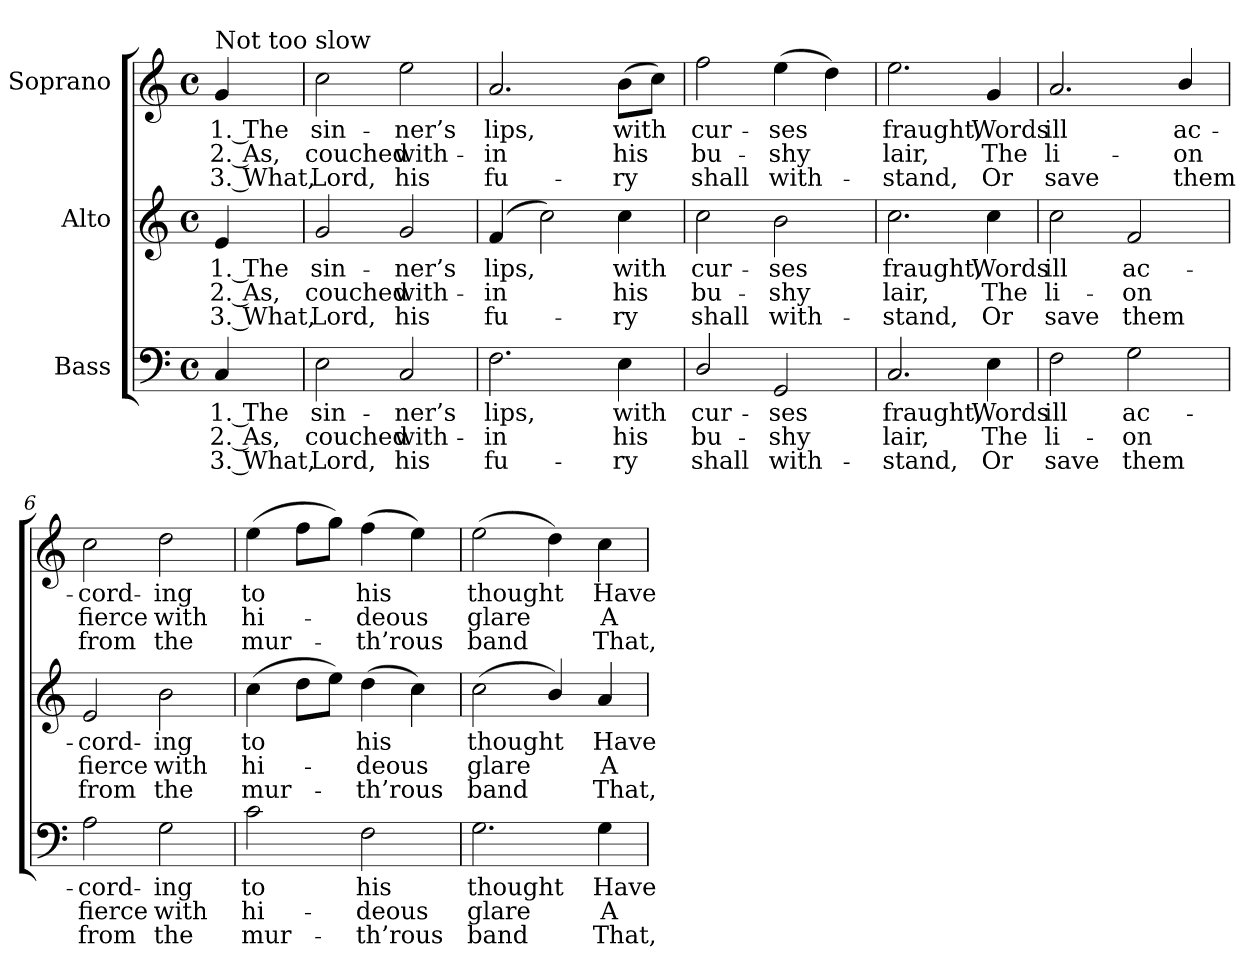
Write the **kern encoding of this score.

**kern	**text	**text	**text	**kern	**text	**text	**text	**kern	**text	**text	**text
*part3	*part3	*part3	*part3	*part2	*part2	*part2	*part2	*part1	*part1	*part1	*part1
*staff3	*staff3	*staff3	*staff3	*staff2	*staff2	*staff2	*staff2	*staff1	*staff1	*staff1	*staff1
*I"Bass	*	*	*	*I"Alto	*	*	*	*I"Soprano	*	*	*
!!LO:PB:g=z
*clefF4	*	*	*	*clefG2	*	*	*	*clefG2	*	*	*
*k[]	*	*	*	*k[]	*	*	*	*k[]	*	*	*
*C:	*	*	*	*C:	*	*	*	*C:	*	*	*
*M4/4	*	*	*	*M4/4	*	*	*	*M4/4	*	*	*
*met(c)	*	*	*	*met(c)	*	*	*	*met(c)	*	*	*
=	=	=	=	=	=	=	=	=	=	=	=
!	!LO:LY:b:color=#000000	!LO:LY:b:color=#000000	!LO:LY:b:color=#000000	!	!	!	!	!	!	!	!
!	!	!	!	!	!LO:LY:b:color=#000000	!LO:LY:b:color=#000000	!LO:LY:b:color=#000000	!	!	!	!
!	!	!	!	!	!	!	!	!LO:TX:a:t=Not too slow	!	!	!
!	!	!	!	!	!	!	!	!	!LO:LY:b:color=#000000	!LO:LY:b:color=#000000	!LO:LY:b:color=#000000
4Ci/	1. The	2. As,	3. What,	4ei/	1. The	2. As,	3. What,	4gi/	1. The	2. As,	3. What,
=1	=1	=1	=1	=1	=1	=1	=1	=1	=1	=1	=1
!	!LO:LY:b:color=#000000	!LO:LY:b:color=#000000	!LO:LY:b:color=#000000	!	!	!	!	!	!	!	!
!	!	!	!	!	!LO:LY:b:color=#000000	!LO:LY:b:color=#000000	!LO:LY:b:color=#000000	!	!	!	!
!	!	!	!	!	!	!	!	!	!LO:LY:b:color=#000000	!LO:LY:b:color=#000000	!LO:LY:b:color=#000000
2Ei\	sin-	couched	Lord,	2gi/	sin-	couched	Lord,	2cci\	sin-	couched	Lord,
!	!LO:LY:b:color=#000000	!LO:LY:b:color=#000000	!LO:LY:b:color=#000000	!	!	!	!	!	!	!	!
!	!	!	!	!	!LO:LY:b:color=#000000	!LO:LY:b:color=#000000	!LO:LY:b:color=#000000	!	!	!	!
!	!	!	!	!	!	!	!	!	!LO:LY:b:color=#000000	!LO:LY:b:color=#000000	!LO:LY:b:color=#000000
2Ci/	-ner’s	with-	his	2gi/	-ner’s	with-	his	2eei\	-ner’s	with-	his
=2	=2	=2	=2	=2	=2	=2	=2	=2	=2	=2	=2
!	!LO:LY:b:color=#000000	!LO:LY:b:color=#000000	!LO:LY:b:color=#000000	!	!	!	!	!	!	!	!
!	!	!	!	!	!LO:LY:b:color=#000000	!LO:LY:b:color=#000000	!LO:LY:b:color=#000000	!	!	!	!
!	!	!	!	!	!	!	!	!	!LO:LY:b:color=#000000	!LO:LY:b:color=#000000	!LO:LY:b:color=#000000
2.Fi\	lips,	-in	fu-	(4fi/	lips,	-in	fu-	2.ai/	lips,	-in	fu-
.	.	.	.	2cci\)	.	.	.	.	.	.	.
!	!LO:LY:b:color=#000000	!LO:LY:b:color=#000000	!LO:LY:b:color=#000000	!	!	!	!	!	!	!	!
!	!	!	!	!	!LO:LY:b:color=#000000	!LO:LY:b:color=#000000	!LO:LY:b:color=#000000	!	!	!	!
!	!	!	!	!	!	!	!	!	!LO:LY:b:color=#000000	!LO:LY:b:color=#000000	!LO:LY:b:color=#000000
4Ei\	with	his	-ry	4cci\	with	his	-ry	(8bi\L	with	his	-ry
.	.	.	.	.	.	.	.	8cci\J)	.	.	.
=3	=3	=3	=3	=3	=3	=3	=3	=3	=3	=3	=3
!	!LO:LY:b:color=#000000	!LO:LY:b:color=#000000	!LO:LY:b:color=#000000	!	!	!	!	!	!	!	!
!	!	!	!	!	!LO:LY:b:color=#000000	!LO:LY:b:color=#000000	!LO:LY:b:color=#000000	!	!	!	!
!	!	!	!	!	!	!	!	!	!LO:LY:b:color=#000000	!LO:LY:b:color=#000000	!LO:LY:b:color=#000000
2Di/	cur-	bu-	shall	2cci\	cur-	bu-	shall	2ffi\	cur-	bu-	shall
!	!LO:LY:b:color=#000000	!LO:LY:b:color=#000000	!LO:LY:b:color=#000000	!	!	!	!	!	!	!	!
!	!	!	!	!	!LO:LY:b:color=#000000	!LO:LY:b:color=#000000	!LO:LY:b:color=#000000	!	!	!	!
!	!	!	!	!	!	!	!	!	!LO:LY:b:color=#000000	!LO:LY:b:color=#000000	!LO:LY:b:color=#000000
2GGi/	-ses	-shy	with-	2bi\	-ses	-shy	with-	(4eei\	-ses	-shy	with-
.	.	.	.	.	.	.	.	4ddi\)	.	.	.
=4	=4	=4	=4	=4	=4	=4	=4	=4	=4	=4	=4
!	!LO:LY:b:color=#000000	!LO:LY:b:color=#000000	!LO:LY:b:color=#000000	!	!	!	!	!	!	!	!
!	!	!	!	!	!LO:LY:b:color=#000000	!LO:LY:b:color=#000000	!LO:LY:b:color=#000000	!	!	!	!
!	!	!	!	!	!	!	!	!	!LO:LY:b:color=#000000	!LO:LY:b:color=#000000	!LO:LY:b:color=#000000
2.Ci/	fraught,	lair,	-stand,	2.cci\	fraught,	lair,	-stand,	2.eei\	fraught,	lair,	-stand,
!	!LO:LY:b:color=#000000	!LO:LY:b:color=#000000	!LO:LY:b:color=#000000	!	!	!	!	!	!	!	!
!	!	!	!	!	!LO:LY:b:color=#000000	!LO:LY:b:color=#000000	!LO:LY:b:color=#000000	!	!	!	!
!	!	!	!	!	!	!	!	!	!LO:LY:b:color=#000000	!LO:LY:b:color=#000000	!LO:LY:b:color=#000000
4Ei\	Words	The	Or	4cci\	Words	The	Or	4gi/	Words	The	Or
=5	=5	=5	=5	=5	=5	=5	=5	=5	=5	=5	=5
!	!LO:LY:b:color=#000000	!LO:LY:b:color=#000000	!LO:LY:b:color=#000000	!	!	!	!	!	!	!	!
!	!	!	!	!	!LO:LY:b:color=#000000	!LO:LY:b:color=#000000	!LO:LY:b:color=#000000	!	!	!	!
!	!	!	!	!	!	!	!	!	!LO:LY:b:color=#000000	!LO:LY:b:color=#000000	!LO:LY:b:color=#000000
2Fi\	ill	li-	save	2cci\	ill	li-	save	2.ai/	ill	li-	save
!	!LO:LY:b:color=#000000	!LO:LY:b:color=#000000	!LO:LY:b:color=#000000	!	!	!	!	!	!	!	!
!	!	!	!	!	!LO:LY:b:color=#000000	!LO:LY:b:color=#000000	!LO:LY:b:color=#000000	!	!	!	!
2Gi\	ac-	-on	them	2fi/	ac-	-on	them	.	.	.	.
!	!	!	!	!	!	!	!	!	!LO:LY:b:color=#000000	!LO:LY:b:color=#000000	!LO:LY:b:color=#000000
.	.	.	.	.	.	.	.	4bi/	ac-	-on	them
=6	=6	=6	=6	=6	=6	=6	=6	=6	=6	=6	=6
!	!LO:LY:b:color=#000000	!LO:LY:b:color=#000000	!LO:LY:b:color=#000000	!	!	!	!	!	!	!	!
!	!	!	!	!	!LO:LY:b:color=#000000	!LO:LY:b:color=#000000	!LO:LY:b:color=#000000	!	!	!	!
!	!	!	!	!	!	!	!	!	!LO:LY:b:color=#000000	!LO:LY:b:color=#000000	!LO:LY:b:color=#000000
2Ai\	-cord-	fierce	from	2ei/	-cord-	fierce	from	2cci\	-cord-	fierce	from
!	!LO:LY:b:color=#000000	!LO:LY:b:color=#000000	!LO:LY:b:color=#000000	!	!	!	!	!	!	!	!
!	!	!	!	!	!LO:LY:b:color=#000000	!LO:LY:b:color=#000000	!LO:LY:b:color=#000000	!	!	!	!
!	!	!	!	!	!	!	!	!	!LO:LY:b:color=#000000	!LO:LY:b:color=#000000	!LO:LY:b:color=#000000
2Gi\	-ing	with	the	2bi\	-ing	with	the	2ddi\	-ing	with	the
=7	=7	=7	=7	=7	=7	=7	=7	=7	=7	=7	=7
!	!LO:LY:b:color=#000000	!LO:LY:b:color=#000000	!LO:LY:b:color=#000000	!	!	!	!	!	!	!	!
!	!	!	!	!	!LO:LY:b:color=#000000	!LO:LY:b:color=#000000	!LO:LY:b:color=#000000	!	!	!	!
!	!	!	!	!	!	!	!	!	!LO:LY:b:color=#000000	!LO:LY:b:color=#000000	!LO:LY:b:color=#000000
2ci\	to	hi-	mur-	(4cci\	to	hi-	mur-	(4eei\	to	hi-	mur-
.	.	.	.	8ddi\L	.	.	.	8ffi\L	.	.	.
.	.	.	.	8eei\J)	.	.	.	8ggi\J)	.	.	.
!	!LO:LY:b:color=#000000	!LO:LY:b:color=#000000	!LO:LY:b:color=#000000	!	!	!	!	!	!	!	!
!	!	!	!	!	!LO:LY:b:color=#000000	!LO:LY:b:color=#000000	!LO:LY:b:color=#000000	!	!	!	!
!	!	!	!	!	!	!	!	!	!LO:LY:b:color=#000000	!LO:LY:b:color=#000000	!LO:LY:b:color=#000000
2Fi\	his	-deous	-th’rous	(4ddi\	his	-deous	-th’rous	(4ffi\	his	-deous	-th’rous
.	.	.	.	4cci\)	.	.	.	4eei\)	.	.	.
=8	=8	=8	=8	=8	=8	=8	=8	=8	=8	=8	=8
!	!LO:LY:b:color=#000000	!LO:LY:b:color=#000000	!LO:LY:b:color=#000000	!	!	!	!	!	!	!	!
!	!	!	!	!	!LO:LY:b:color=#000000	!LO:LY:b:color=#000000	!LO:LY:b:color=#000000	!	!	!	!
!	!	!	!	!	!	!	!	!	!LO:LY:b:color=#000000	!LO:LY:b:color=#000000	!LO:LY:b:color=#000000
2.Gi\	thought	glare	band	(2cci\	thought	glare	band	(2eei\	thought	glare	band
.	.	.	.	4bi/)	.	.	.	4ddi\)	.	.	.
!	!LO:LY:b:color=#000000	!LO:LY:b:color=#000000	!LO:LY:b:color=#000000	!	!	!	!	!	!	!	!
!	!	!	!	!	!LO:LY:b:color=#000000	!LO:LY:b:color=#000000	!LO:LY:b:color=#000000	!	!	!	!
!	!	!	!	!	!	!	!	!	!LO:LY:b:color=#000000	!LO:LY:b:color=#000000	!LO:LY:b:color=#000000
4Gi\	Have	A-	That,	4ai/	Have	A-	That,	4cci\	Have	A-	That,
=	=	=	=	=	=	=	=	=	=	=	=
*-	*-	*-	*-	*-	*-	*-	*-	*-	*-	*-	*-
